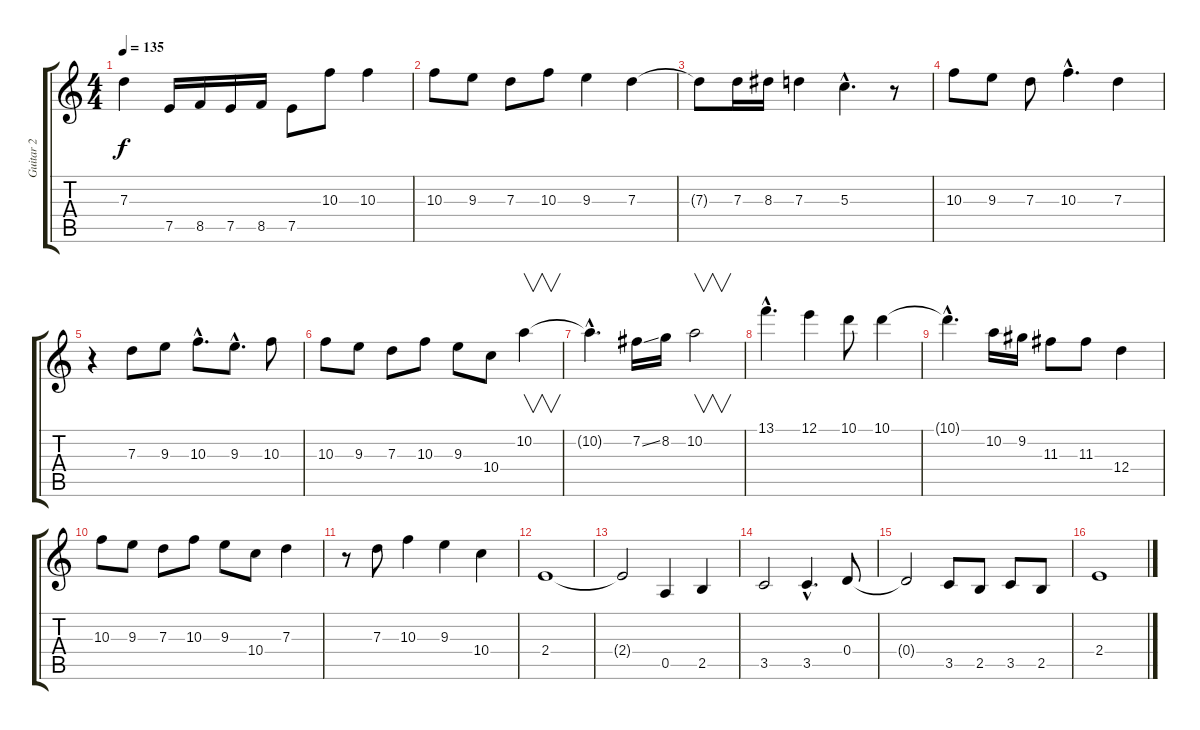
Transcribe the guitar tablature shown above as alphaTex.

\track ("Guitar 2" "Guitar 2") {instrument overdrivenguitar}
\staff {score tabs}
\tuning (E4 B3 G3 D3 A2 E2) {hide}
\ts (4 4)
\tempo 135
\clef g2
\ks c
7.3{t}.4{dy f} 7.5.16 8.5.16 7.5.16 8.5.16 7.5.8 10.3.8 10.3.4 |
10.3.8 9.3.8 7.3.8 10.3.8 9.3.4 7.3.4 |
7.3{t}.8 7.3.16 8.3.16 7.3.4 5.3{hac}.4{d} r.8 |
10.3.8 9.3.8 7.3.8 10.3{hac}.4{d} 7.3.4 |
r.4 7.3.8 9.3.8 10.3{hac}.8{d} 9.3{hac}.8{d} 10.3.8 |
10.3.8 9.3.8 7.3.8 10.3.8 9.3.8 10.4.8 10.2.4{v} |
10.2{hac t}.4{d} 7.2{ss}.16 8.2.16 10.2.2{v} |
13.1{hac}.4{d} 12.1.4 10.1.8 10.1.4 |
10.1{hac t}.4{d} 10.2.16 9.2.16 11.3.8 11.3.8 12.4.4 |
10.3.8 9.3.8 7.3.8 10.3.8 9.3.8 10.4.8 7.3.4 |
r.8 7.3.8 10.3.4 9.3.4 10.4.4 |
2.4.1 |
2.4{t}.2 0.5.4 2.5.4 |
3.5.2 3.5{hac}.4{d} 0.4.8 |
0.4{t}.2 3.5.8 2.5.8 3.5.8 2.5.8 |
2.4.1
